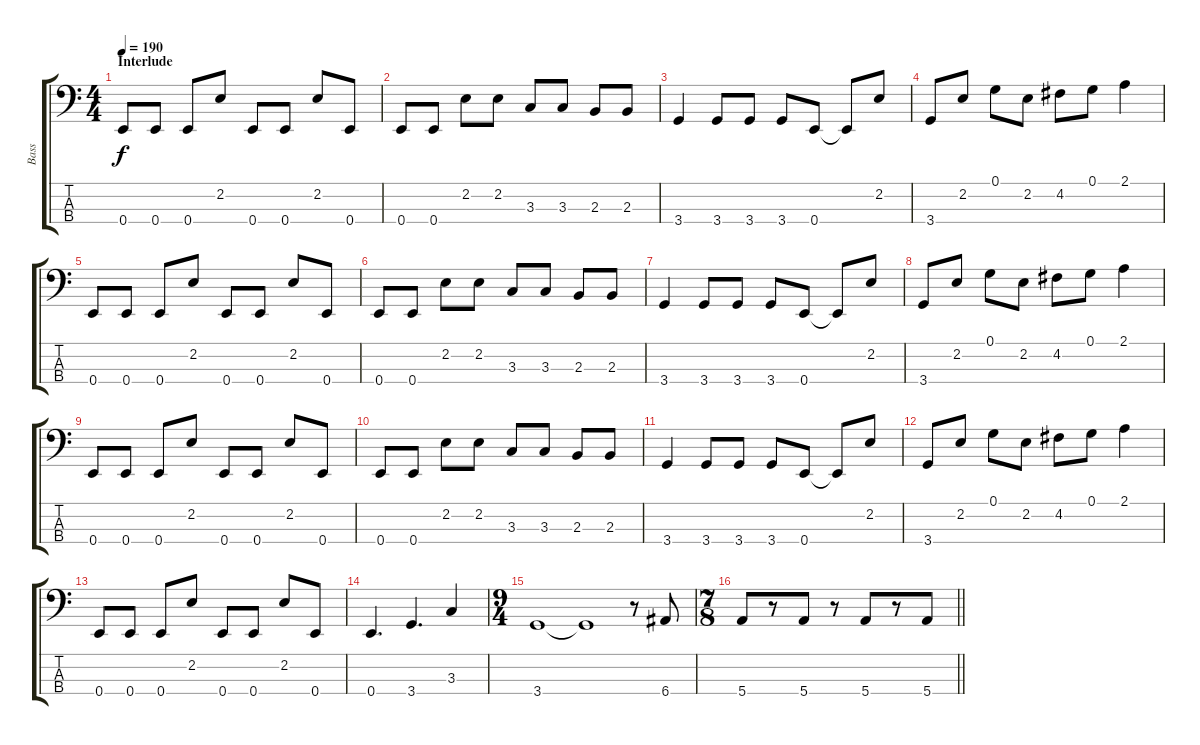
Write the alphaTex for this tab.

\track ("Bass" "Bass") {instrument electricbassfinger}
\staff {score tabs}
\tuning (G2 D2 A1 E1) {hide}
\ts (4 4)
\section ("" "Interlude")
\tempo 190
\clef f4
\ks c
0.4.8{dy f} 0.4.8 0.4.8 2.2.8 0.4.8 0.4.8 2.2.8 0.4.8 |
0.4.8 0.4.8 2.2.8 2.2.8 3.3.8 3.3.8 2.3.8 2.3.8 |
3.4.4 3.4.8 3.4.8 3.4.8 0.4.8 0.4{t}.8 2.2.8 |
3.4.8 2.2.8 0.1.8 2.2.8 4.2.8 0.1.8 2.1.4 |
0.4.8 0.4.8 0.4.8 2.2.8 0.4.8 0.4.8 2.2.8 0.4.8 |
0.4.8 0.4.8 2.2.8 2.2.8 3.3.8 3.3.8 2.3.8 2.3.8 |
3.4.4 3.4.8 3.4.8 3.4.8 0.4.8 0.4{t}.8 2.2.8 |
3.4.8 2.2.8 0.1.8 2.2.8 4.2.8 0.1.8 2.1.4 |
0.4.8 0.4.8 0.4.8 2.2.8 0.4.8 0.4.8 2.2.8 0.4.8 |
0.4.8 0.4.8 2.2.8 2.2.8 3.3.8 3.3.8 2.3.8 2.3.8 |
3.4.4 3.4.8 3.4.8 3.4.8 0.4.8 0.4{t}.8 2.2.8 |
3.4.8 2.2.8 0.1.8 2.2.8 4.2.8 0.1.8 2.1.4 |
0.4.8 0.4.8 0.4.8 2.2.8 0.4.8 0.4.8 2.2.8 0.4.8 |
0.4.4{d} 3.4.4{d} 3.3.4 |
\ts (9 4)
3.4.1 3.4{t}.1 r.8 6.4.8 |
\ts (7 8)
\barLineRight lightlight
5.4.8 r.8 5.4.8 r.8 5.4.8 r.8 5.4.8
